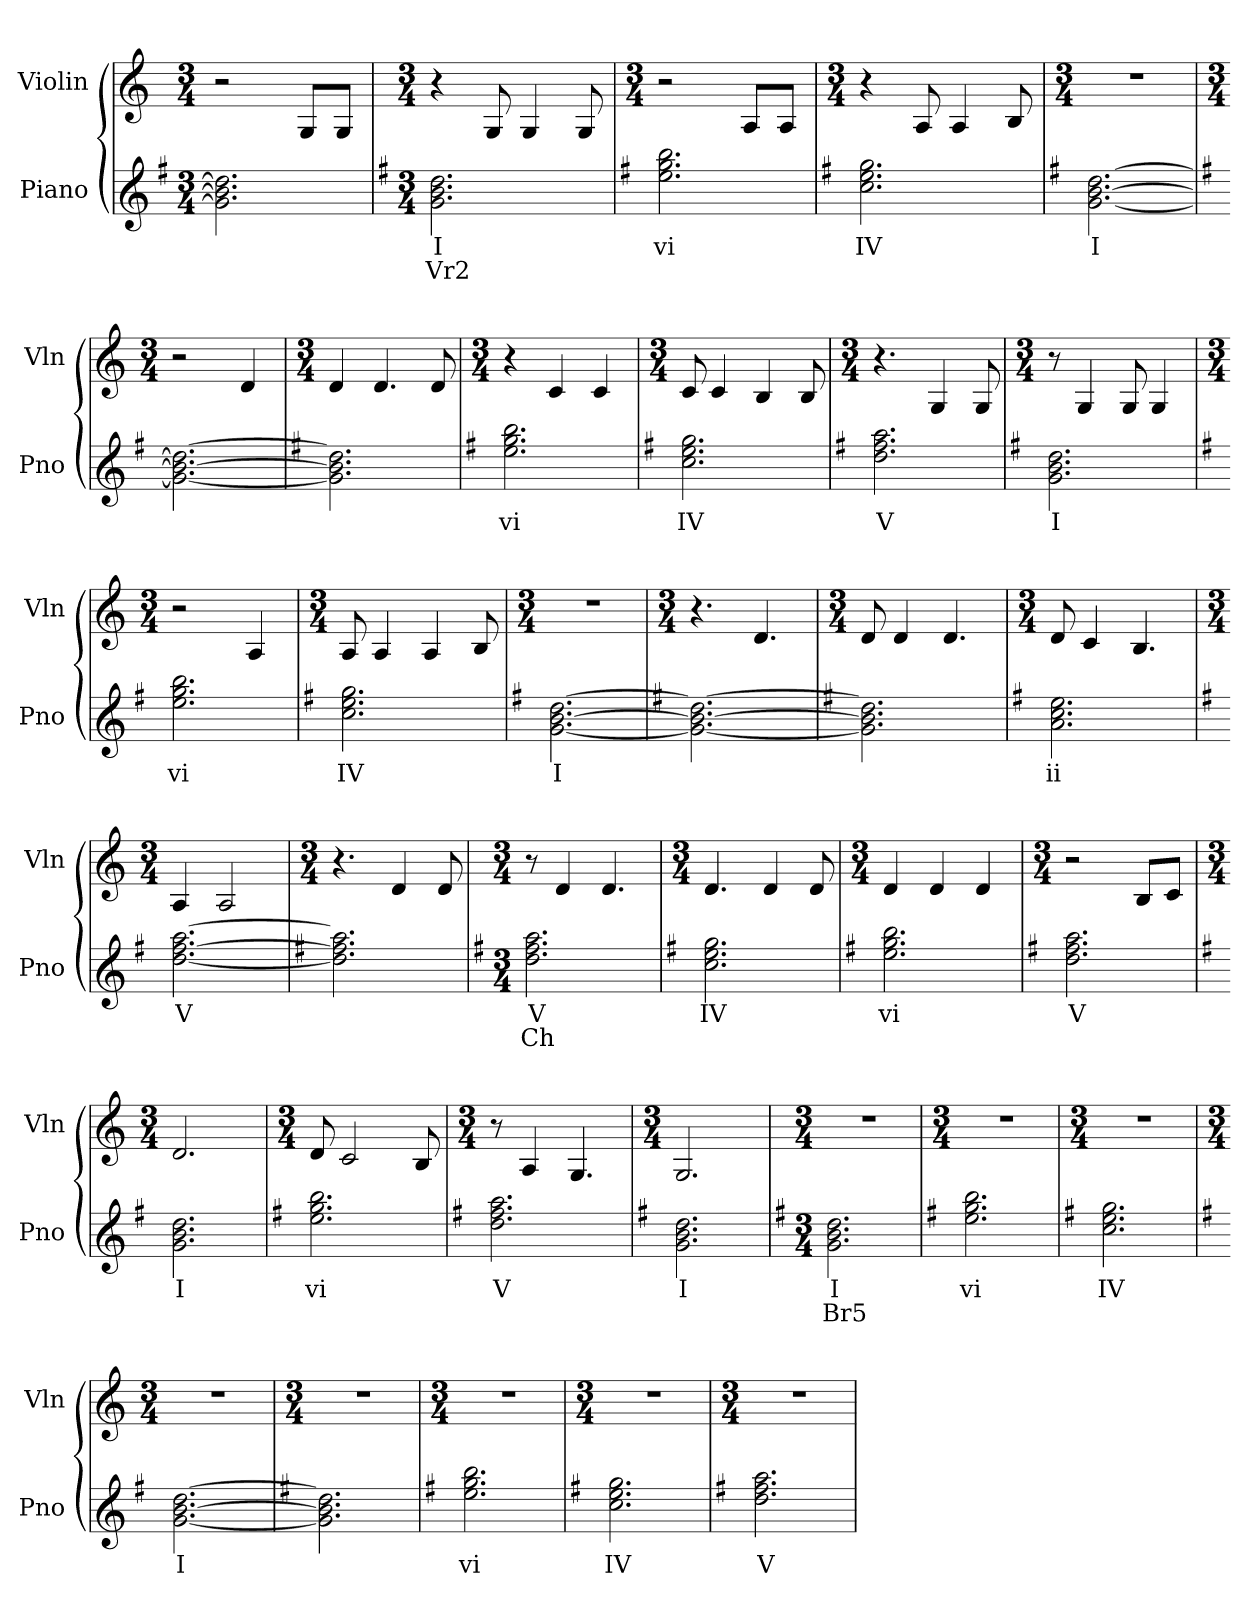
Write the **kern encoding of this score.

**kern	**text	**text	**kern
*part2	*part2	*part2	*part1
*staff2	*staff2	*staff2	*staff1
*I"Piano	*	*	*I"Violin
*I'Pno	*	*	*I'Vln
*k[f#]	*	*	*
*G:	*	*	*
*M3/4	*	*	*M3/4
=	=	=	=
2.g] 2.b] 2.dd]	.	.	2r
.	.	.	8GL
.	.	.	8GJ
=	=	=	=
*k[f#]	*	*	*
*G:	*	*	*
*M3/4	*	*	*M3/4
2.g 2.b 2.dd	I	Vr2	4r
.	.	.	8G
.	.	.	4G
.	.	.	8G
=	=	=	=
*k[f#]	*	*	*
*G:	*	*	*
*	*	*	*M3/4
2.ee 2.gg 2.bb	vi	.	2r
.	.	.	8AL
.	.	.	8AJ
=	=	=	=
*k[f#]	*	*	*
*G:	*	*	*
*	*	*	*M3/4
2.cc 2.ee 2.gg	IV	.	4r
.	.	.	8A
.	.	.	4A
.	.	.	8B
=	=	=	=
*k[f#]	*	*	*
*G:	*	*	*
*	*	*	*M3/4
[2.g [2.b [2.dd	I	.	2.r
=	=	=	=
*k[f#]	*	*	*
*G:	*	*	*
*	*	*	*M3/4
2.g_ 2.b_ 2.dd_	.	.	2r
.	.	.	4d
=	=	=	=
*k[f#]	*	*	*
*G:	*	*	*
*	*	*	*M3/4
2.g] 2.b] 2.dd]	.	.	4d
.	.	.	4.d
.	.	.	8d
=	=	=	=
*k[f#]	*	*	*
*G:	*	*	*
*	*	*	*M3/4
2.ee 2.gg 2.bb	vi	.	4r
.	.	.	4c
.	.	.	4c
=	=	=	=
*k[f#]	*	*	*
*G:	*	*	*
*	*	*	*M3/4
2.cc 2.ee 2.gg	IV	.	8c
.	.	.	4c
.	.	.	4B
.	.	.	8B
=	=	=	=
*k[f#]	*	*	*
*G:	*	*	*
*	*	*	*M3/4
2.dd 2.ff# 2.aa	V	.	4.r
.	.	.	4G
.	.	.	8G
=	=	=	=
*k[f#]	*	*	*
*G:	*	*	*
*	*	*	*M3/4
2.g 2.b 2.dd	I	.	8r
.	.	.	4G
.	.	.	8G
.	.	.	4G
=	=	=	=
*k[f#]	*	*	*
*G:	*	*	*
*	*	*	*M3/4
2.ee 2.gg 2.bb	vi	.	2r
.	.	.	4A
=	=	=	=
*k[f#]	*	*	*
*G:	*	*	*
*	*	*	*M3/4
2.cc 2.ee 2.gg	IV	.	8A
.	.	.	4A
.	.	.	4A
.	.	.	8B
=	=	=	=
*k[f#]	*	*	*
*G:	*	*	*
*	*	*	*M3/4
[2.g [2.b [2.dd	I	.	2.r
=	=	=	=
*k[f#]	*	*	*
*G:	*	*	*
*	*	*	*M3/4
2.g_ 2.b_ 2.dd_	.	.	4.r
.	.	.	4.d
=	=	=	=
*k[f#]	*	*	*
*G:	*	*	*
*	*	*	*M3/4
2.g] 2.b] 2.dd]	.	.	8d
.	.	.	4d
.	.	.	4.d
=	=	=	=
*k[f#]	*	*	*
*G:	*	*	*
*	*	*	*M3/4
2.a 2.cc 2.ee	ii	.	8d
.	.	.	4c
.	.	.	4.B
=	=	=	=
*k[f#]	*	*	*
*G:	*	*	*
*	*	*	*M3/4
[2.dd [2.ff# [2.aa	V	.	4A
.	.	.	2A
=	=	=	=
*k[f#]	*	*	*
*G:	*	*	*
*	*	*	*M3/4
2.dd] 2.ff#] 2.aa]	.	.	4.r
.	.	.	4d
.	.	.	8d
=	=	=	=
*k[f#]	*	*	*
*G:	*	*	*
*M3/4	*	*	*M3/4
2.dd 2.ff# 2.aa	V	Ch	8r
.	.	.	4d
.	.	.	4.d
=	=	=	=
*k[f#]	*	*	*
*G:	*	*	*
*	*	*	*M3/4
2.cc 2.ee 2.gg	IV	.	4.d
.	.	.	4d
.	.	.	8d
=	=	=	=
*k[f#]	*	*	*
*G:	*	*	*
*	*	*	*M3/4
2.ee 2.gg 2.bb	vi	.	4d
.	.	.	4d
.	.	.	4d
=	=	=	=
*k[f#]	*	*	*
*G:	*	*	*
*	*	*	*M3/4
2.dd 2.ff# 2.aa	V	.	2r
.	.	.	8BL
.	.	.	8cJ
=	=	=	=
*k[f#]	*	*	*
*G:	*	*	*
*	*	*	*M3/4
2.g 2.b 2.dd	I	.	2.d
=	=	=	=
*k[f#]	*	*	*
*G:	*	*	*
*	*	*	*M3/4
2.ee 2.gg 2.bb	vi	.	8d
.	.	.	2c
.	.	.	8B
=	=	=	=
*k[f#]	*	*	*
*G:	*	*	*
*	*	*	*M3/4
2.dd 2.ff# 2.aa	V	.	8r
.	.	.	4A
.	.	.	4.G
=	=	=	=
*k[f#]	*	*	*
*G:	*	*	*
*	*	*	*M3/4
2.g 2.b 2.dd	I	.	2.G
=	=	=	=
*k[f#]	*	*	*
*G:	*	*	*
*M3/4	*	*	*M3/4
2.g 2.b 2.dd	I	Br5	2.r
=	=	=	=
*k[f#]	*	*	*
*G:	*	*	*
*	*	*	*M3/4
2.ee 2.gg 2.bb	vi	.	2.r
=	=	=	=
*k[f#]	*	*	*
*G:	*	*	*
*	*	*	*M3/4
2.cc 2.ee 2.gg	IV	.	2.r
=	=	=	=
*k[f#]	*	*	*
*G:	*	*	*
*	*	*	*M3/4
[2.g [2.b [2.dd	I	.	2.r
=	=	=	=
*k[f#]	*	*	*
*G:	*	*	*
*	*	*	*M3/4
2.g] 2.b] 2.dd]	.	.	2.r
=	=	=	=
*k[f#]	*	*	*
*G:	*	*	*
*	*	*	*M3/4
2.ee 2.gg 2.bb	vi	.	2.r
=	=	=	=
*k[f#]	*	*	*
*G:	*	*	*
*	*	*	*M3/4
2.cc 2.ee 2.gg	IV	.	2.r
=	=	=	=
*k[f#]	*	*	*
*G:	*	*	*
*	*	*	*M3/4
2.dd 2.ff# 2.aa	V	.	2.r
=	=	=	=
*-	*-	*-	*-
